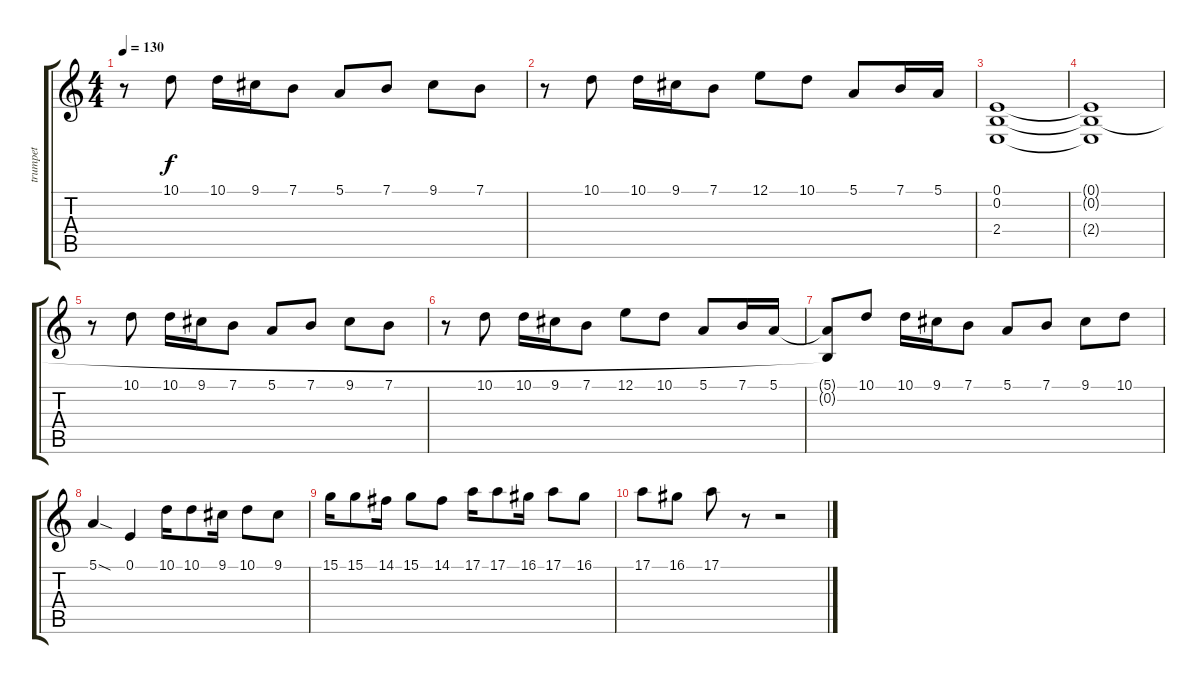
\track ("trumpet" "trumpet") {instrument trumpet}
\staff {score tabs}
\tuning (E4 B3 G3 D3 A2 E2) {hide}
\ts (4 4)
\tempo 130
\clef g2
\ks c
r.8{dy f} 10.1.8 10.1.16 9.1.16 7.1.8 5.1.8 7.1.8 9.1.8 7.1.8 |
r.8 10.1.8 10.1.16 9.1.16 7.1.8 12.1.8 10.1.8 5.1.8 7.1.16 5.1.16 |
(0.1 0.2 2.4).1 |
(0.1{t} 0.2{t} 2.4{t}).1 |
r.8 10.1.8 10.1.16 9.1.16 7.1.8 5.1.8 7.1.8 9.1.8 7.1.8 |
r.8 10.1.8 10.1.16 9.1.16 7.1.8 12.1.8 10.1.8 5.1.8 7.1.16 5.1.16 |
(5.1{t} 0.2{t}).8 10.1.8 10.1.16 9.1.16 7.1.8 5.1.8 7.1.8 9.1.8 10.1.8 |
5.1{sod}.4 0.1.4 10.1.16 10.1.8 9.1.16 10.1.8 9.1.8 |
15.1.16 15.1.8 14.1.16 15.1.8 14.1.8 17.1.16 17.1.8 16.1.16 17.1.8 16.1.8 |
17.1.8 16.1.8 17.1.8 r.8 r.2
